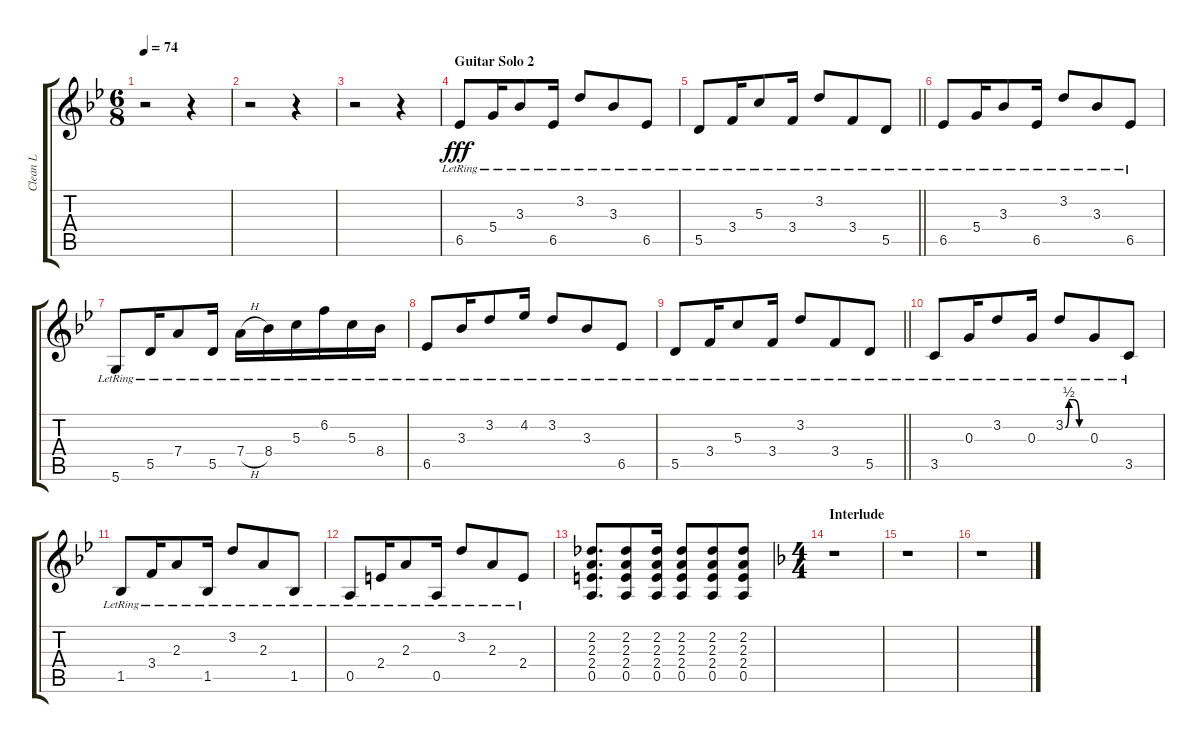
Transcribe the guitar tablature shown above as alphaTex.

\track ("Clean L" "Clean L") {instrument electricguitarjazz}
\staff {score tabs}
\tuning (E4 B3 G3 D3 A2 D2) {hide}
\ts (6 8)
\tempo 74
\clef g2
\ks bb
r.2{dy mp} r.4 |
r.2 r.4 |
r.2 r.4 |
\section ("" "Guitar Solo 2")
6.5{lr}.8{dy fff} 5.4{lr}.16 3.3{lr}.8 6.5{lr}.16 3.2{lr}.8 3.3{lr}.8 6.5{lr}.8 |
\barLineRight lightlight
5.5{lr}.8 3.4{lr}.16 5.3{lr}.8 3.4{lr}.16 3.2{lr}.8 3.4{lr}.8 5.5{lr}.8 |
6.5{lr}.8 5.4{lr}.16 3.3{lr}.8 6.5{lr}.16 3.2{lr}.8 3.3{lr}.8 6.5{lr}.8 |
5.6{lr}.8 5.5{lr}.16 7.4{lr}.8 5.5{lr}.16 7.4{h lr}.16 8.4{lr}.16 5.3{lr}.16 6.2{lr}.16 5.3{lr}.16 8.4{lr}.16 |
6.5{lr}.8 3.3{lr}.16 3.2{lr}.8 4.2{lr}.16 3.2{lr}.8 3.3{lr}.8 6.5{lr}.8 |
\barLineRight lightlight
5.5{lr}.8 3.4{lr}.16 5.3{lr}.8 3.4{lr}.16 3.2{lr}.8 3.4{lr}.8 5.5{lr}.8 |
3.5{lr}.8 0.3{lr}.16 3.2{lr}.8 0.3{lr}.16 3.2{be (custom 0 0 10 2 25 2 40 0 60 0) lr}.8 0.3{lr}.8 3.5{lr}.8 |
1.5{lr}.8 3.4{lr}.16 2.3{lr}.8 1.5{lr}.16 3.2{lr}.8 2.3{lr}.8 1.5{lr}.8 |
0.5{lr}.8 2.4{lr}.16 2.3{lr}.8 0.5{lr}.16 3.2{lr}.8 2.3{lr}.8 2.4{lr}.8 |
(2.2 2.3 2.4 0.5).8{d} (2.2 2.3 2.4 0.5).8 (2.2 2.3 2.4 0.5).16 (2.2 2.3 2.4 0.5).8 (2.2 2.3 2.4 0.5).8 (2.2 2.3 2.4 0.5).8 |
\ts (4 4)
\section ("" "Interlude")
\ks f
r.1 |
r.1 |
r.1
